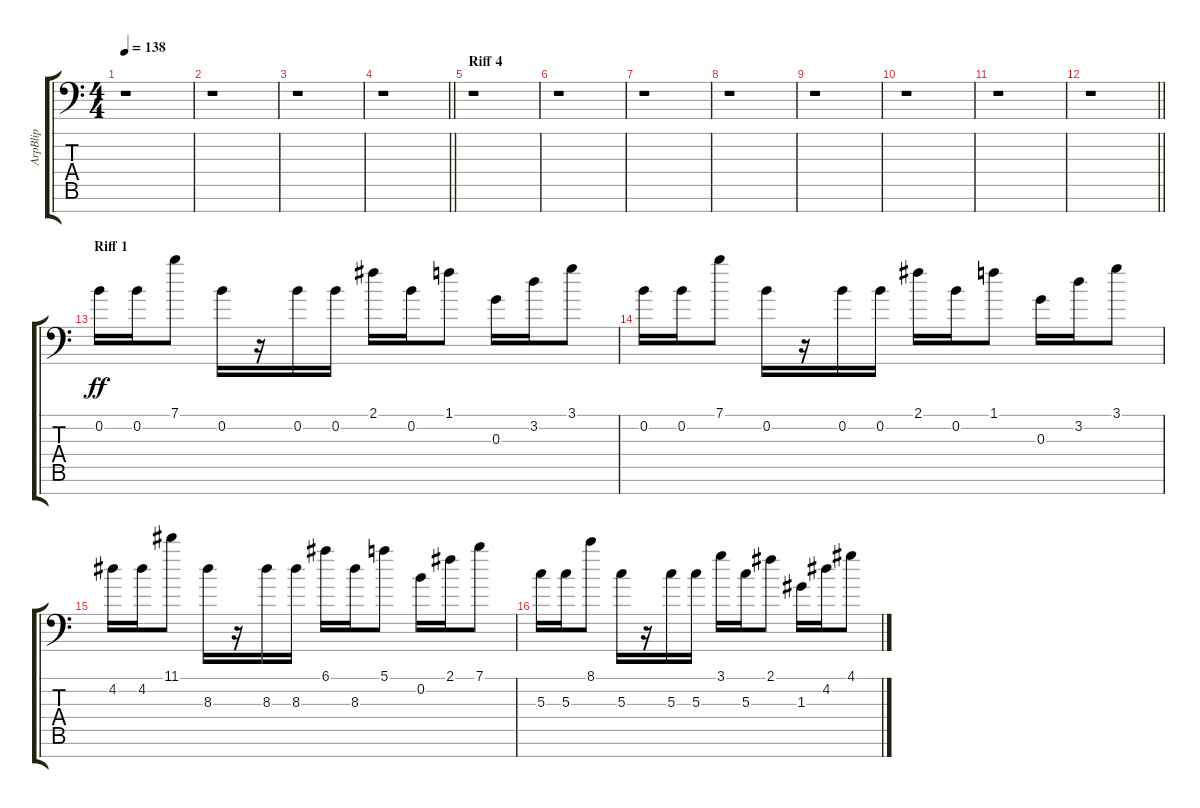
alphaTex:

\track ("ArpBlip" "ArpBlip") {instrument slapbass1}
\staff {score tabs}
\tuning (E4 B3 G3 D3 A2 E2 C-1) {hide}
\ts (4 4)
\tempo 138
\clef f4
\ks c
r.1{dy ff} |
r.1 |
r.1 |
\barLineRight lightlight
r.1 |
\section ("" "Riff 4")
r.1 |
r.1 |
r.1 |
r.1 |
r.1 |
r.1 |
r.1 |
\barLineRight lightlight
r.1 |
\section ("" "Riff 1")
0.2.16 0.2.16 7.1.8 0.2.16 r.16 0.2.16 0.2.16 2.1.16 0.2.16 1.1.8 0.3.16 3.2.16 3.1.8 |
0.2.16 0.2.16 7.1.8 0.2.16 r.16 0.2.16 0.2.16 2.1.16 0.2.16 1.1.8 0.3.16 3.2.16 3.1.8 |
4.2.16 4.2.16 11.1.8 8.3.16 r.16 8.3.16 8.3.16 6.1.16 8.3.16 5.1.8 0.2.16 2.1.16 7.1.8 |
5.3.16 5.3.16 8.1.8 5.3.16 r.16 5.3.16 5.3.16 3.1.16 5.3.16 2.1.8 1.3.16 4.2.16 4.1.8
